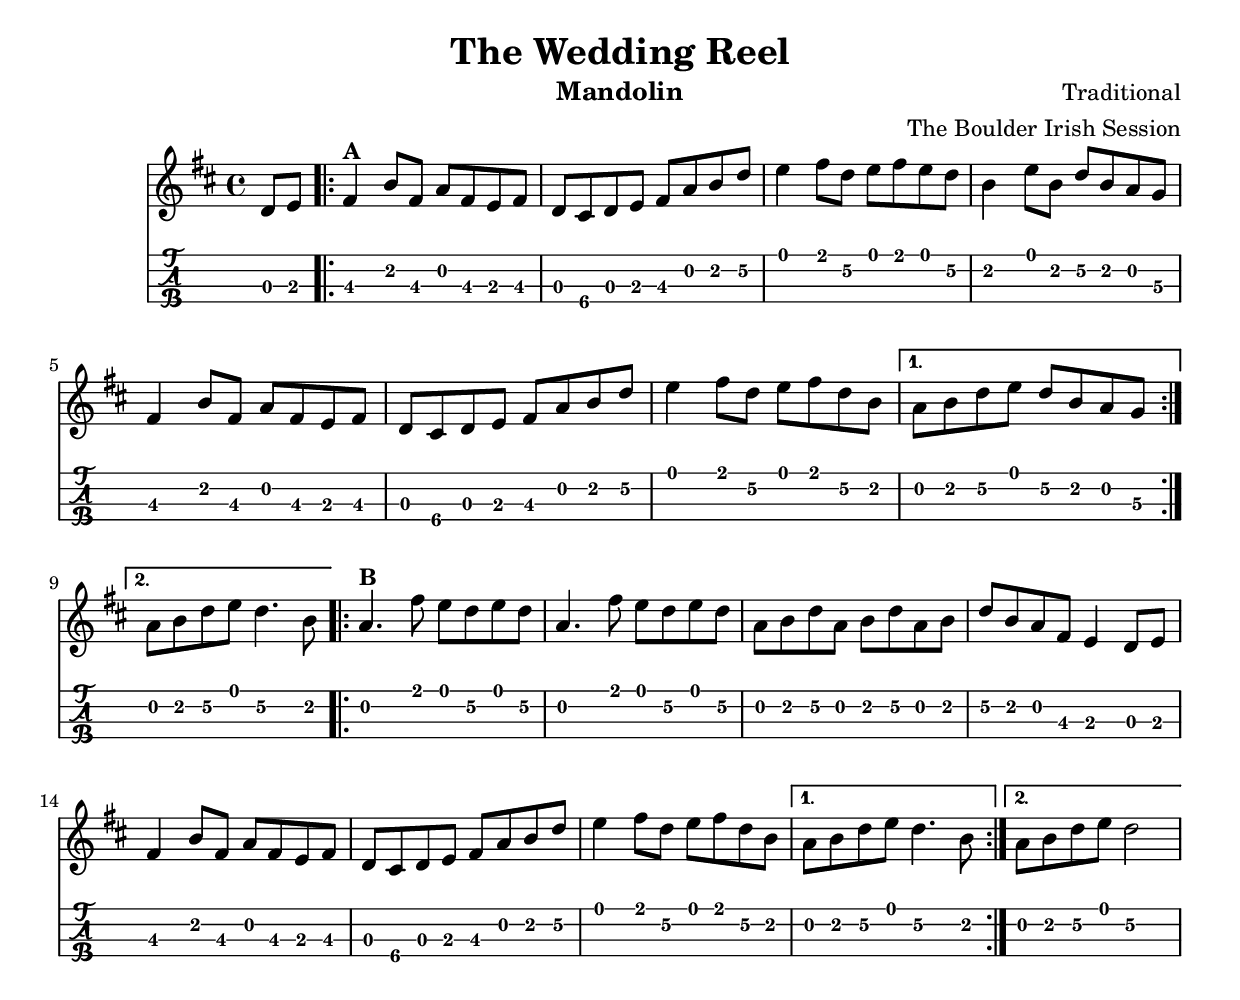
\version "2.18.2"
\language "english"

\version "2.18.2"
\language "english"

theWeddingReelMelodyA = \relative c' {
  \partial 4
  d8 e
  \repeat volta 2 {
    | fs4^\markup {\bold A} b8 fs a fs e fs
    | d cs d e fs a b d
    | e4 fs8 d e fs e d
    | b4 e8 b d b a g

    | fs4 b8 fs a fs e fs
    | d cs d e fs a b d
    | e4 fs8 d e fs d b
  }
  \alternative {
    { | a b d e d b a g }
    { | a b d e d4. b8 }
  }
}

theWeddingReelMelodyB = \relative c'' {
  \repeat volta 2 {
    | a4.^\markup {\bold B} fs'8 e d e d
    | a4. fs'8 e d e d
    | a b d a b d a b
    | d b a fs e4 d8 e

    | fs4 b8 fs a fs e fs
    | d cs d e fs a b d
    | e4 fs8 d e fs d b
  }
  \alternative {
    { | a b d e d4. b8 }
    { | a b d e d2 }
  }
}

theWeddingReelMelody = {
  \key d \major
  \time 4/4

  \theWeddingReelMelodyA
  \theWeddingReelMelodyB
}


\book {
  \header {
    title = "The Wedding Reel"
    instrument = "Mandolin"
    composer = "Traditional"
    arranger = "The Boulder Irish Session"
  }

  \score {
    <<
      \new Staff {
        \clef treble
        \theWeddingReelMelody
      }
      \new TabStaff \with {
        stringTunings = #mandolin-tuning
      } {
        \theWeddingReelMelody
      }
    >>
    \layout {}
  }
}
